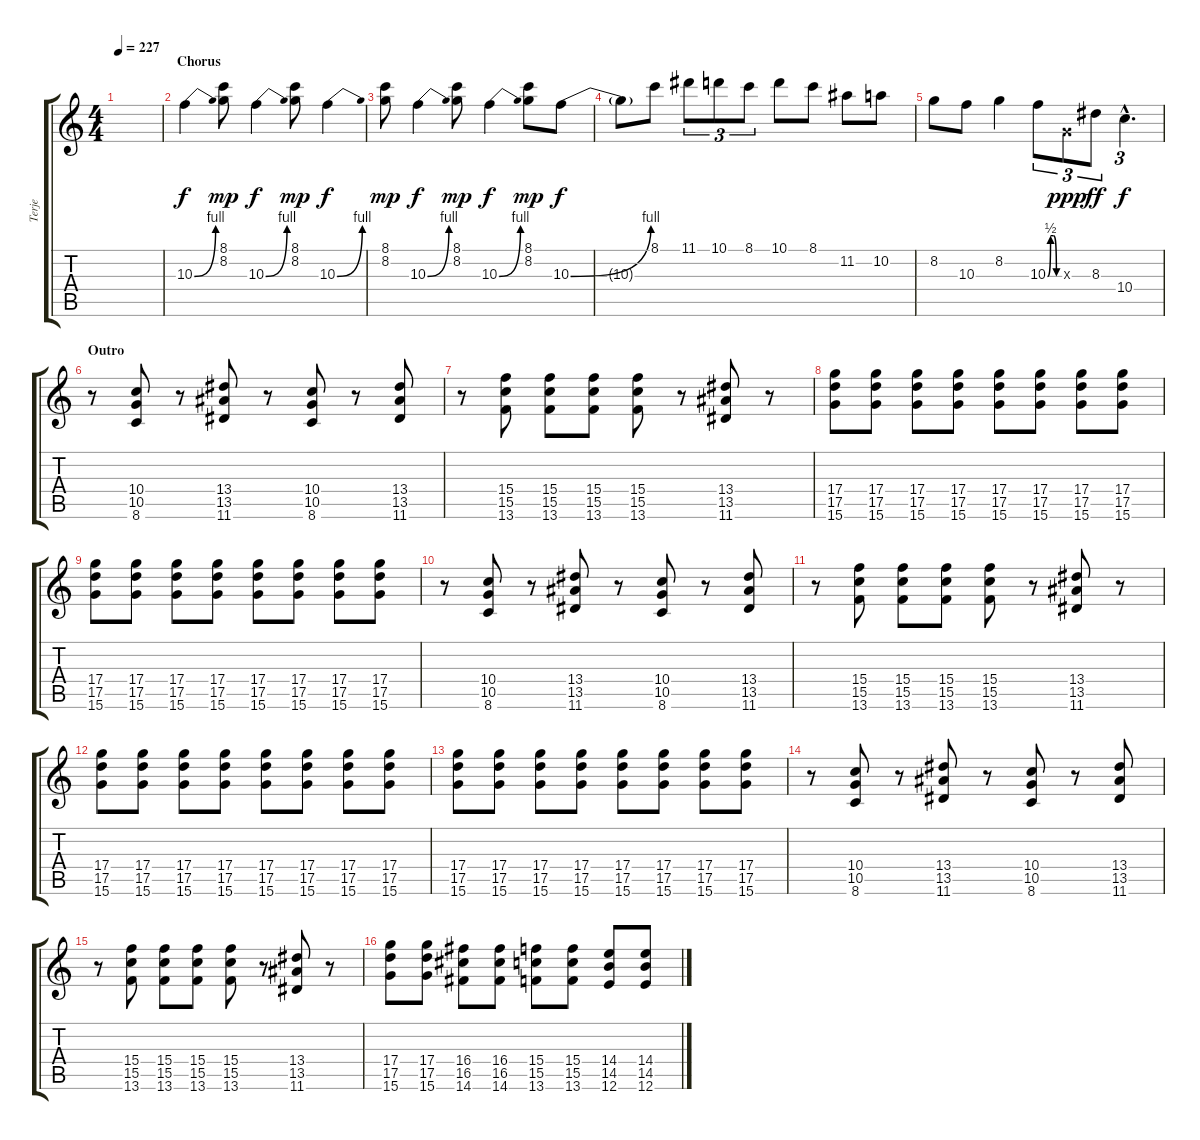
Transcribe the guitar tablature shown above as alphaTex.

\track ("Terje" "Terje") {instrument overdrivenguitar}
\staff {score tabs}
\tuning (E4 B3 G3 D3 A2 E2) {hide}
\ts (4 4)
\tempo 227
\clef g2
\ks c
|
\section ("" "Chorus")
10.3{be (bend 0 0 60 4)}.4 (8.1 8.2).8{dy mp} 10.3{be (bend 0 0 60 4)}.4{dy f} (8.1 8.2).8{dy mp} 10.3{be (bend 0 0 60 4)}.4{dy f} |
(8.1 8.2).8{dy mp} 10.3{be (bend 0 0 60 4)}.4{dy f} (8.1 8.2).8{dy mp} 10.3{be (bend 0 0 60 4)}.4{dy f} (8.1 8.2).8{dy mp} 10.3{be (bend 0 0 60 4)}.8{dy f} |
10.3{t}.8 8.1.8 11.1.8{tu (3 2)} 10.1.8{tu (3 2)} 8.1.8{tu (3 2)} 10.1.8 8.1.8 11.2.8 10.2.8 |
8.2.8 10.3.8 8.2.4 10.3{be (custom 0 0 15 2 30 2 45 0 60 0)}.8{tu (3 2)} 0.3{x}.8{tu (3 2) dy ppp} 8.3.8{tu (3 2) dy ff} 10.4{hac}.4{d tu (3 2) dy f} |
\section ("" "Outro")
r.8 (10.4 10.5 8.6).8 r.8 (13.4 13.5 11.6).8 r.8 (10.4 10.5 8.6).8 r.8 (13.4 13.5 11.6).8 |
r.8 (15.4 15.5 13.6).8 (15.4 15.5 13.6).8 (15.4 15.5 13.6).8 (15.4 15.5 13.6).8 r.8 (13.4 13.5 11.6).8 r.8 |
(17.4 17.5 15.6).8 (17.4 17.5 15.6).8 (17.4 17.5 15.6).8 (17.4 17.5 15.6).8 (17.4 17.5 15.6).8 (17.4 17.5 15.6).8 (17.4 17.5 15.6).8 (17.4 17.5 15.6).8 |
(17.4 17.5 15.6).8 (17.4 17.5 15.6).8 (17.4 17.5 15.6).8 (17.4 17.5 15.6).8 (17.4 17.5 15.6).8 (17.4 17.5 15.6).8 (17.4 17.5 15.6).8 (17.4 17.5 15.6).8 |
r.8 (10.4 10.5 8.6).8 r.8 (13.4 13.5 11.6).8 r.8 (10.4 10.5 8.6).8 r.8 (13.4 13.5 11.6).8 |
r.8 (15.4 15.5 13.6).8 (15.4 15.5 13.6).8 (15.4 15.5 13.6).8 (15.4 15.5 13.6).8 r.8 (13.4 13.5 11.6).8 r.8 |
(17.4 17.5 15.6).8 (17.4 17.5 15.6).8 (17.4 17.5 15.6).8 (17.4 17.5 15.6).8 (17.4 17.5 15.6).8 (17.4 17.5 15.6).8 (17.4 17.5 15.6).8 (17.4 17.5 15.6).8 |
(17.4 17.5 15.6).8 (17.4 17.5 15.6).8 (17.4 17.5 15.6).8 (17.4 17.5 15.6).8 (17.4 17.5 15.6).8 (17.4 17.5 15.6).8 (17.4 17.5 15.6).8 (17.4 17.5 15.6).8 |
r.8 (10.4 10.5 8.6).8 r.8 (13.4 13.5 11.6).8 r.8 (10.4 10.5 8.6).8 r.8 (13.4 13.5 11.6).8 |
r.8 (15.4 15.5 13.6).8 (15.4 15.5 13.6).8 (15.4 15.5 13.6).8 (15.4 15.5 13.6).8 r.8 (13.4 13.5 11.6).8 r.8 |
(17.4 17.5 15.6).8 (17.4 17.5 15.6).8 (16.4 16.5 14.6).8 (16.4 16.5 14.6).8 (15.4 15.5 13.6).8 (15.4 15.5 13.6).8 (14.4 14.5 12.6).8 (14.4 14.5 12.6).8
